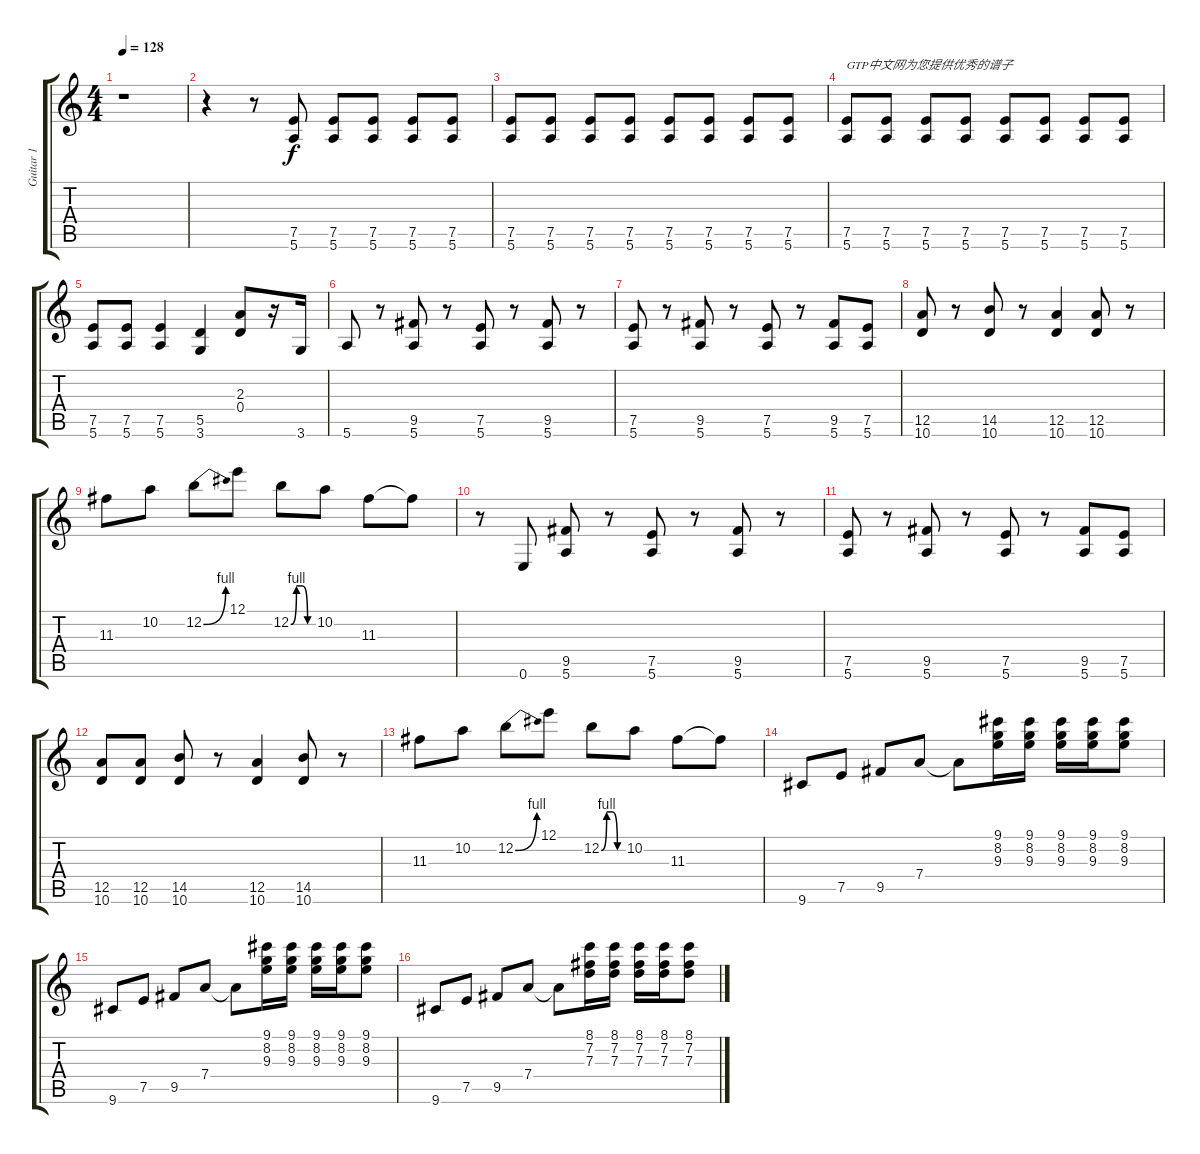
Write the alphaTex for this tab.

\track ("Guitar 1" "Guitar 1") {instrument electricguitarclean}
\staff {score tabs}
\tuning (E4 B3 G3 D3 A2 E2) {hide}
\ts (4 4)
\tempo 128
\clef g2
\ks c
r.1{dy f instrument electricguitarclean} |
r.4 r.8 (7.5 5.6).8 (7.5 5.6).8 (7.5 5.6).8 (7.5 5.6).8 (7.5 5.6).8 |
(7.5 5.6).8 (7.5 5.6).8 (7.5 5.6).8 (7.5 5.6).8 (7.5 5.6).8 (7.5 5.6).8 (7.5 5.6).8 (7.5 5.6).8 |
(7.5 5.6).8{txt "GTP中文网为您提供优秀的谱子"} (7.5 5.6).8 (7.5 5.6).8 (7.5 5.6).8 (7.5 5.6).8 (7.5 5.6).8 (7.5 5.6).8 (7.5 5.6).8 |
(7.5 5.6).8 (7.5 5.6).8 (7.5 5.6).4 (5.5 3.6).4 (2.3 0.4).8 r.16 3.6.16 |
5.6.8 r.8 (9.5 5.6).8 r.8 (7.5 5.6).8 r.8 (9.5 5.6).8 r.8 |
(7.5 5.6).8 r.8 (9.5 5.6).8 r.8 (7.5 5.6).8 r.8 (9.5 5.6).8 (7.5 5.6).8 |
(12.5 10.6).8 r.8 (14.5 10.6).8 r.8 (12.5 10.6).4 (12.5 10.6).8 r.8 |
11.3.8 10.2.8 12.2{be (bend 0 0 60 4)}.8 12.1.8 12.2{be (custom 0 0 15 4 30 4 45 0 60 0)}.8 10.2.8 11.3.8 11.3{t}.8 |
r.8 0.6.8 (9.5 5.6).8 r.8 (7.5 5.6).8 r.8 (9.5 5.6).8 r.8 |
(7.5 5.6).8 r.8 (9.5 5.6).8 r.8 (7.5 5.6).8 r.8 (9.5 5.6).8 (7.5 5.6).8 |
(12.5 10.6).8 (12.5 10.6).8 (14.5 10.6).8 r.8 (12.5 10.6).4 (14.5 10.6).8 r.8 |
11.3.8 10.2.8 12.2{be (bend 0 0 60 4)}.8 12.1.8 12.2{be (custom 0 0 15 4 30 4 45 0 60 0)}.8 10.2.8 11.3.8 11.3{t}.8 |
9.6.8 7.5.8 9.5.8 7.4.8 7.4{t}.8 (9.1 8.2 9.3).16 (9.1 8.2 9.3).16 (9.1 8.2 9.3).16 (9.1 8.2 9.3).16 (9.1 8.2 9.3).8 |
9.6.8 7.5.8 9.5.8 7.4.8 7.4{t}.8 (9.1 8.2 9.3).16 (9.1 8.2 9.3).16 (9.1 8.2 9.3).16 (9.1 8.2 9.3).16 (9.1 8.2 9.3).8 |
9.6.8 7.5.8 9.5.8 7.4.8 7.4{t}.8 (8.1 7.2 7.3).16 (8.1 7.2 7.3).16 (8.1 7.2 7.3).16 (8.1 7.2 7.3).16 (8.1 7.2 7.3).8
